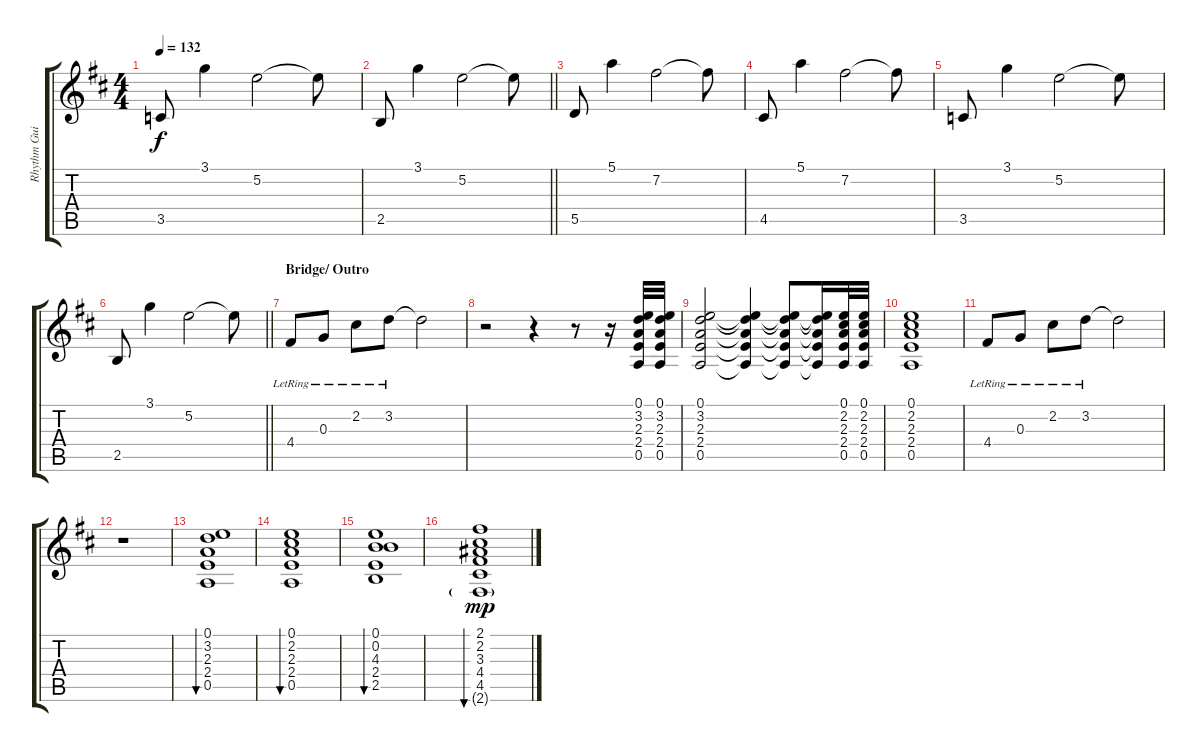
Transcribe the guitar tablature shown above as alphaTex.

\track ("Rhythm Guitar - 12 string " "Rhythm Gui") {instrument acousticguitarsteel}
\staff {score tabs}
\tuning (E4 B3 G3 D3 A2 E2) {hide}
\ts (4 4)
\tempo 132
\clef g2
\ks d
3.5.8{dy f} 3.1.4 5.2.2 5.2{t}.8 |
\barLineRight lightlight
2.5.8 3.1.4 5.2.2 5.2{t}.8 |
5.5.8 5.1.4 7.2.2 7.2{t}.8 |
4.5.8 5.1.4 7.2.2 7.2{t}.8 |
3.5.8 3.1.4 5.2.2 5.2{t}.8 |
\barLineRight lightlight
2.5.8 3.1.4 5.2.2 5.2{t}.8 |
\section ("" "Bridge/ Outro")
4.4{lr}.8 0.3{lr}.8 2.2{lr}.8 3.2{lr}.8 3.2{t}.2 |
r.2 r.4 r.8 r.16 (0.1 3.2 2.3 2.4 0.5).32 (0.1 3.2 2.3 2.4 0.5).32 |
(0.1 3.2 2.3 2.4 0.5).2 (0.1{t} 3.2{t} 2.3{t} 2.4{t} 0.5{t}).4 (0.1{t} 3.2{t} 2.3{t} 2.4{t} 0.5{t}).8 (0.1{t} 3.2{t} 2.3{t} 2.4{t} 0.5{t}).16 (0.1 2.2 2.3 2.4 0.5).32 (0.1 2.2 2.3 2.4 0.5).32 |
(0.1 2.2 2.3 2.4 0.5).1 |
4.4{lr}.8 0.3{lr}.8 2.2{lr}.8 3.2{lr}.8 3.2{t}.2 |
r.1 |
(0.1 3.2 2.3 2.4 0.5).1{bu 240} |
(0.1 2.2 2.3 2.4 0.5).1{bu 240} |
(0.1 0.2 4.3 2.4 2.5).1{bu 240} |
(2.1 2.2 3.3 4.4 4.5 2.6{g}).1{bu 240 dy mp}
